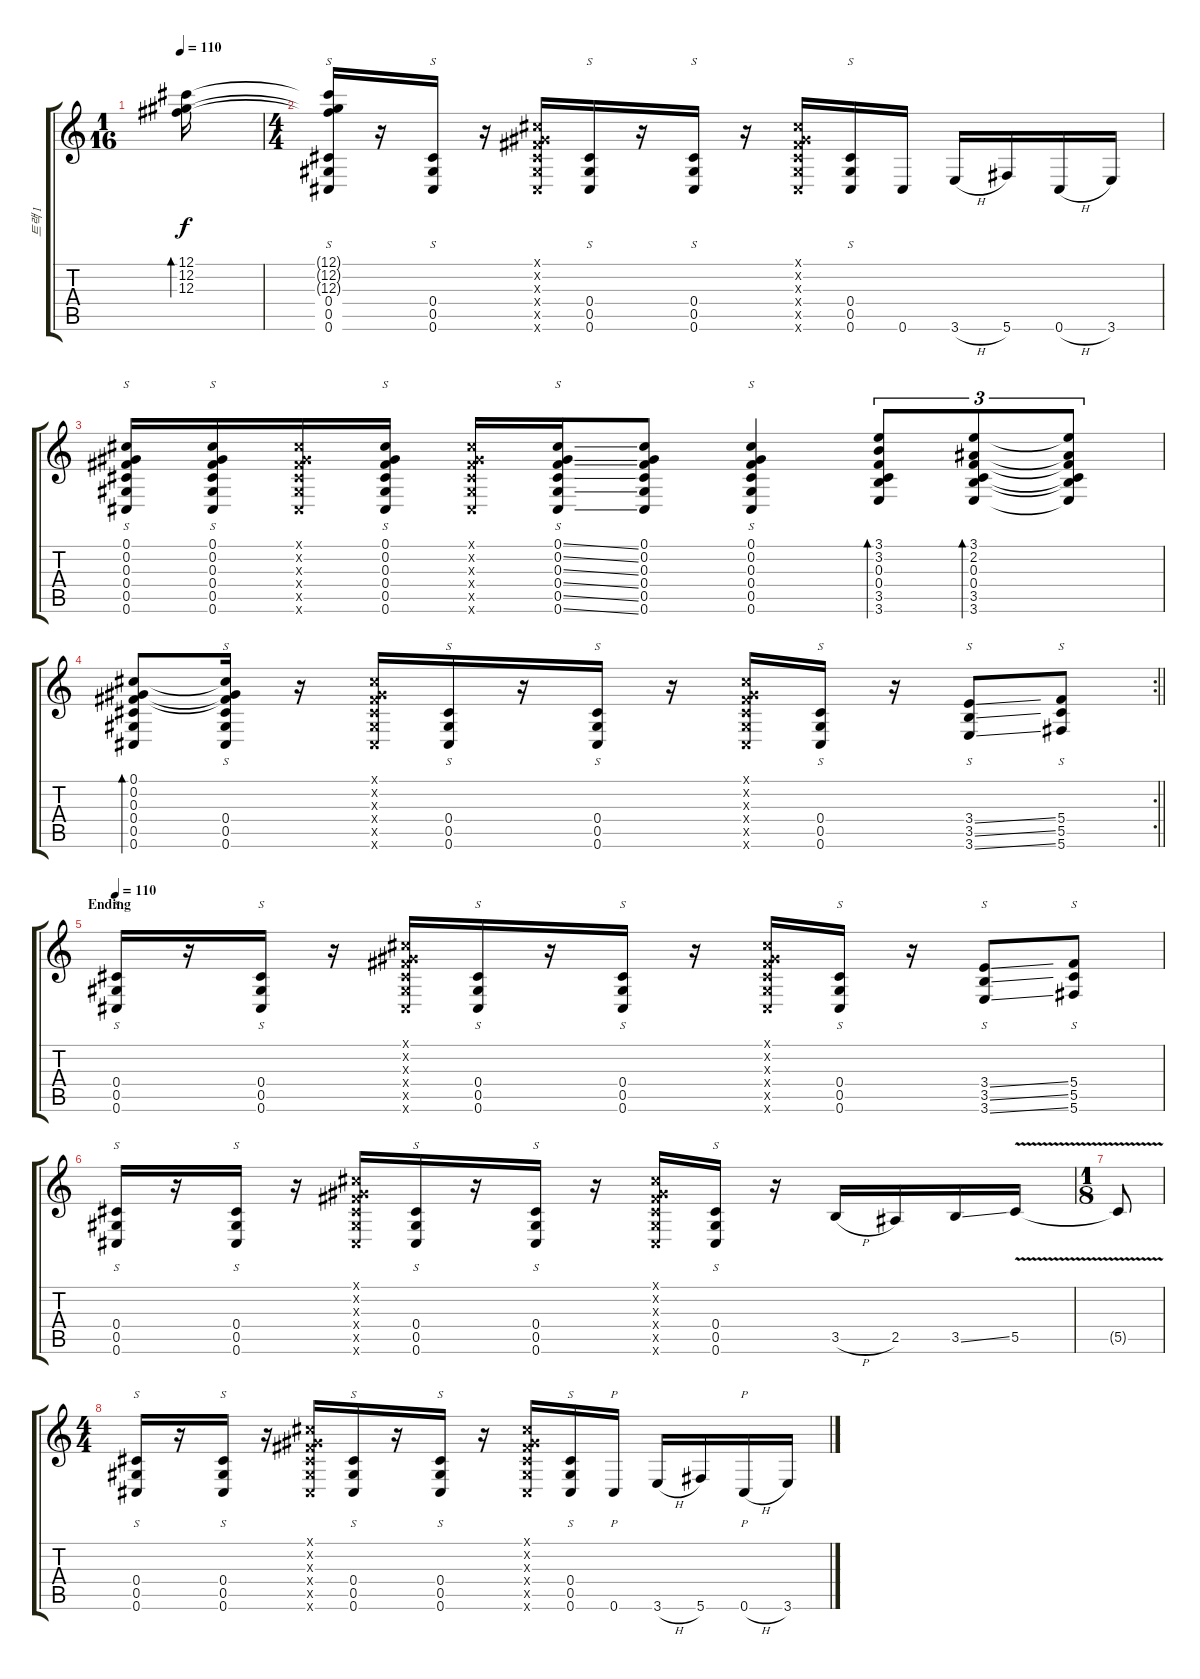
\track ("트랙 1" "트랙 1") {instrument acousticguitarsteel}
\staff {score tabs}
\tuning (Db4 Ab3 Gb3 Db3 Ab2 Db2) {hide}
\ts (1 16)
\tempo 110
\clef g2
\ks c
(12.1 12.2 12.3).16{bd 60 dy f} |
\ts (4 4)
(12.1{t} 12.2{t} 12.3{t} 0.4 0.5 0.6).16{s} r.16 (0.4 0.5 0.6).16{s} r.16 (0.1{x} 0.2{x} 0.3{x} 0.4{x} 0.5{x} 0.6{x}).16 (0.4 0.5 0.6).16{s} r.16 (0.4 0.5 0.6).16{s} r.16 (0.1{x} 0.2{x} 0.3{x} 0.4{x} 0.5{x} 0.6{x}).16 (0.4 0.5 0.6).16{s} 0.6.16 3.6{h}.16 5.6.16 0.6{h}.16 3.6.16 |
(0.1 0.2 0.3 0.4 0.5 0.6).16{s} (0.1 0.2 0.3 0.4 0.5 0.6).16{s} (0.1{x} 0.2{x} 0.3{x} 0.4{x} 0.5{x} 0.6{x}).16 (0.1 0.2 0.3 0.4 0.5 0.6).16{s} (0.1{x} 0.2{x} 0.3{x} 0.4{x} 0.5{x} 0.6{x}).16 (0.1{ss} 0.2{ss} 0.3{ss} 0.4{ss} 0.5{ss} 0.6{ss}).16{s} (0.1 0.2 0.3 0.4 0.5 0.6).8 (0.1 0.2 0.3 0.4 0.5 0.6).4{s} (3.1 3.2 0.3 0.4 3.5 3.6).8{tu (3 2) bd 60} (3.1 2.2 0.3 0.4 3.5 3.6).8{tu (3 2) bd 60} (3.1{t} 2.2{t} 0.3{t} 0.4{t} 3.5{t} 3.6{t}).8{tu (3 2)} |
\rc 2
\barLineRight lightlight
(0.1 0.2 0.3 0.4 0.5 0.6).8{bd 60} (0.1{t} 0.2{t} 0.3{t} 0.4 0.5 0.6).16{s} r.16 (0.1{x} 0.2{x} 0.3{x} 0.4{x} 0.5{x} 0.6{x}).16 (0.4 0.5 0.6).16{s} r.16 (0.4 0.5 0.6).16{s} r.16 (0.1{x} 0.2{x} 0.3{x} 0.4{x} 0.5{x} 0.6{x}).16 (0.4 0.5 0.6).16{s} r.16 (3.4{ss} 3.5{ss} 3.6{ss}).8{s} (5.4 5.5 5.6).8{s} |
\section ("" "Ending")
\tempo 110
(0.4 0.5 0.6).16{s} r.16 (0.4 0.5 0.6).16{s} r.16 (0.1{x} 0.2{x} 0.3{x} 0.4{x} 0.5{x} 0.6{x}).16 (0.4 0.5 0.6).16{s} r.16 (0.4 0.5 0.6).16{s} r.16 (0.1{x} 0.2{x} 0.3{x} 0.4{x} 0.5{x} 0.6{x}).16 (0.4 0.5 0.6).16{s} r.16 (3.4{ss} 3.5{ss} 3.6{ss}).8{s} (5.4 5.5 5.6).8{s} |
(0.4 0.5 0.6).16{s} r.16 (0.4 0.5 0.6).16{s} r.16 (0.1{x} 0.2{x} 0.3{x} 0.4{x} 0.5{x} 0.6{x}).16 (0.4 0.5 0.6).16{s} r.16 (0.4 0.5 0.6).16{s} r.16 (0.1{x} 0.2{x} 0.3{x} 0.4{x} 0.5{x} 0.6{x}).16 (0.4 0.5 0.6).16{s} r.16 3.5{h}.16 2.5.16 3.5{ss}.16 5.5{v}.16 |
\ts (1 8)
5.5{t}.8 |
\ts (4 4)
(0.4 0.5 0.6).16{s} r.16 (0.4 0.5 0.6).16{s} r.16 (0.1{x} 0.2{x} 0.3{x} 0.4{x} 0.5{x} 0.6{x}).16 (0.4 0.5 0.6).16{s} r.16 (0.4 0.5 0.6).16{s} r.16 (0.1{x} 0.2{x} 0.3{x} 0.4{x} 0.5{x} 0.6{x}).16 (0.4 0.5 0.6).16{s} 0.6.16{p} 3.6{h}.16 5.6.16 0.6{h}.16{p} 3.6.16
